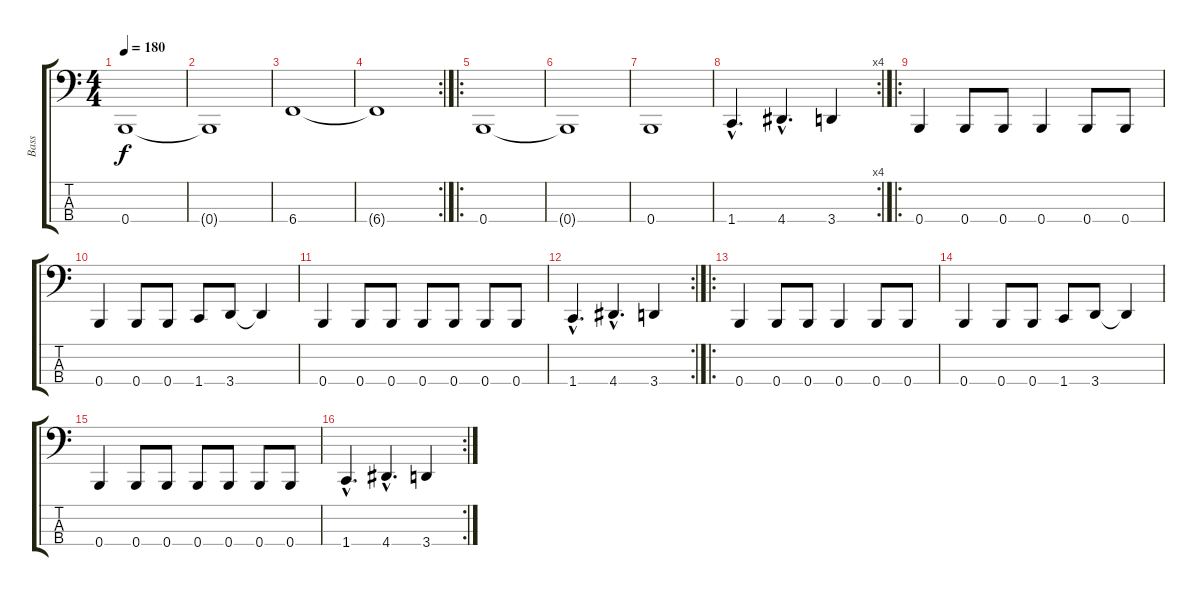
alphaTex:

\track ("Bass" "Bass") {instrument electricbasspick}
\staff {score tabs}
\tuning (D2 A1 E1 B0) {hide}
\ts (4 4)
\tempo 180
\clef f4
\ks c
0.4.1{dy f} |
0.4{t}.1 |
6.4.1 |
\rc 2
6.4{t}.1 |
\ro
0.4.1 |
0.4{t}.1 |
0.4.1 |
\rc 4
1.4{hac}.4{d} 4.4{hac}.4{d} 3.4.4 |
\ro
0.4.4 0.4.8 0.4.8 0.4.4 0.4.8 0.4.8 |
0.4.4 0.4.8 0.4.8 1.4.8 3.4.8 3.4{t}.4 |
0.4.4 0.4.8 0.4.8 0.4.8 0.4.8 0.4.8 0.4.8 |
\rc 2
1.4{hac}.4{d} 4.4{hac}.4{d} 3.4.4 |
\ro
0.4.4 0.4.8 0.4.8 0.4.4 0.4.8 0.4.8 |
0.4.4 0.4.8 0.4.8 1.4.8 3.4.8 3.4{t}.4 |
0.4.4 0.4.8 0.4.8 0.4.8 0.4.8 0.4.8 0.4.8 |
\rc 2
1.4{hac}.4{d} 4.4{hac}.4{d} 3.4.4
